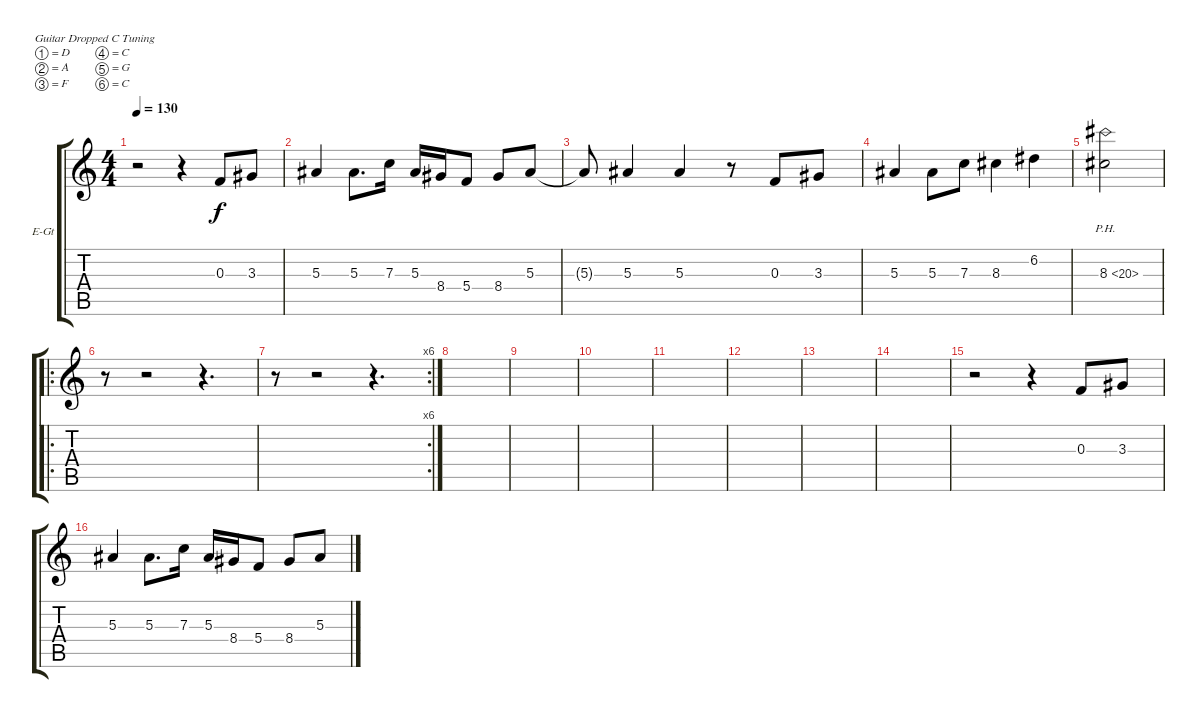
\bracketExtendMode groupsimilarinstruments
\firstSystemTrackNameOrientation horizontal
\otherSystemsTrackNameOrientation horizontal
\track ("Piste 3" "E-Gt") {instrument overdrivenguitar}
\staff {score tabs}
\tuning (D4 A3 F3 C3 G2 C2)
\ts (4 4)
\tempo 130
\clef g2
\ks c
r.2{dy f} r.4 0.3.8 3.3.8 |
5.3.4 5.3.8{d} 7.3.16 5.3.16 8.4.16 5.4.8 8.4.8 5.3.8 |
5.3{t}.8 5.3.4 5.3.4 r.8 0.3.8 3.3.8 |
5.3.4 5.3.8 7.3.8 8.3.4 6.2.4 |
8.3{ph 12}.2 |
\ro
r.8 r.2 r.4{d} |
\rc 6
r.8 r.2 r.4{d} |
|
|
|
|
|
|
|
r.2 r.4 0.3.8 3.3.8 |
5.3.4 5.3.8{d} 7.3.16 5.3.16 8.4.16 5.4.8 8.4.8 5.3.8
